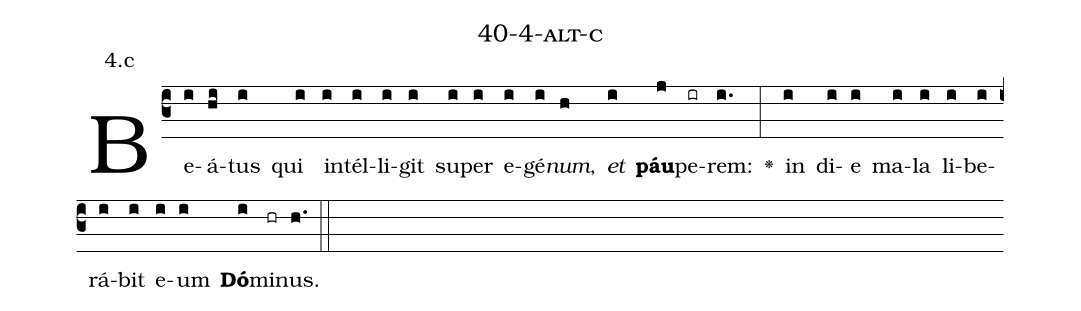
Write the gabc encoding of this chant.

name: 40-4-alt-c;
annotation: 4.c;
%%
(c3)Be(i)á(hi)tus(i) qui(i) in(i)tél(i)li(i)git(i) su(i)per(i) e(i)gé(i)<i>num</i>,(h) <i>et</i>(i) <b>páu</b>(j)pe(ir)rem:(i.) <v>\greheightstar</v>(:) in(i) di(i)e(i) ma(i)la(i) li(i)be(i)rá(i)bit(i) e(i)um(i) <b>Dó</b>(i)mi(hr)nus.(h.) (::)


%E(i) u(i) o(i) u(i) a(i) e.(h.) (::)
